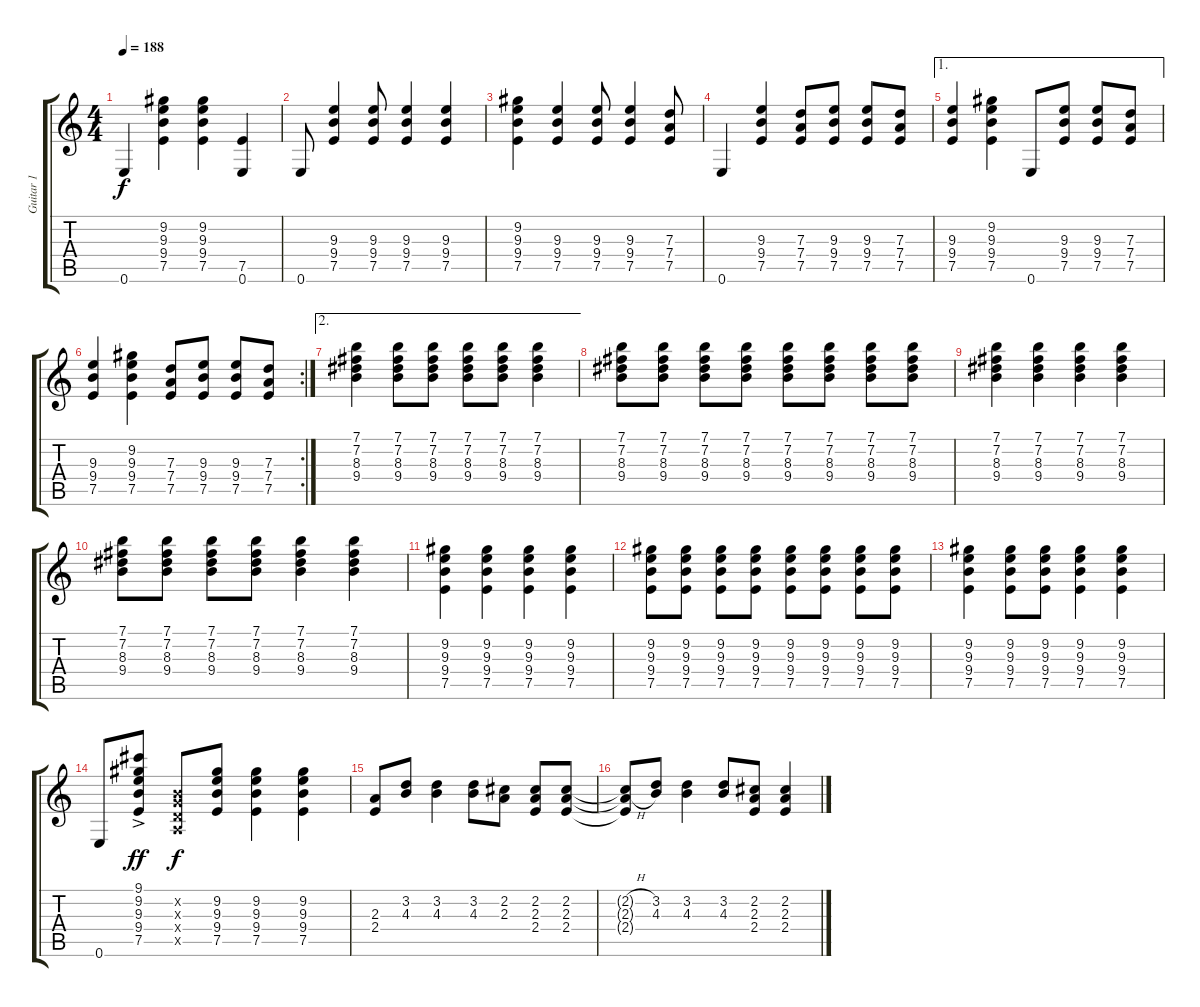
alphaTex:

\track ("Guitar 1" "Guitar 1") {instrument electricguitarclean}
\staff {score tabs}
\tuning (E4 B3 G3 D3 A2 E2) {hide}
\ts (4 4)
\tempo 188
\clef g2
\ks c
0.6.4{dy f} (9.2 9.3 9.4 7.5).4 (9.2 9.3 9.4 7.5).4 (7.5 0.6).4 |
0.6.8 (9.3 9.4 7.5).4 (9.3 9.4 7.5).8 (9.3 9.4 7.5).4 (9.3 9.4 7.5).4 |
(9.2 9.3 9.4 7.5).4 (9.3 9.4 7.5).4 (9.3 9.4 7.5).8 (9.3 9.4 7.5).4 (7.3 7.4 7.5).8 |
0.6.4 (9.3 9.4 7.5).4 (7.3 7.4 7.5).8 (9.3 9.4 7.5).8 (9.3 9.4 7.5).8 (7.3 7.4 7.5).8 |
\ae 1
(9.3 9.4 7.5).4 (9.2 9.3 9.4 7.5).4 0.6.8 (9.3 9.4 7.5).8 (9.3 9.4 7.5).8 (7.3 7.4 7.5).8 |
\rc 2
(9.3 9.4 7.5).4 (9.2 9.3 9.4 7.5).4 (7.3 7.4 7.5).8 (9.3 9.4 7.5).8 (9.3 9.4 7.5).8 (7.3 7.4 7.5).8 |
\ae 2
(7.1 7.2 8.3 9.4).4 (7.1 7.2 8.3 9.4).8 (7.1 7.2 8.3 9.4).8 (7.1 7.2 8.3 9.4).8 (7.1 7.2 8.3 9.4).8 (7.1 7.2 8.3 9.4).4 |
(7.1 7.2 8.3 9.4).8 (7.1 7.2 8.3 9.4).8 (7.1 7.2 8.3 9.4).8 (7.1 7.2 8.3 9.4).8 (7.1 7.2 8.3 9.4).8 (7.1 7.2 8.3 9.4).8 (7.1 7.2 8.3 9.4).8 (7.1 7.2 8.3 9.4).8 |
(7.1 7.2 8.3 9.4).4 (7.1 7.2 8.3 9.4).4 (7.1 7.2 8.3 9.4).4 (7.1 7.2 8.3 9.4).4 |
(7.1 7.2 8.3 9.4).8 (7.1 7.2 8.3 9.4).8 (7.1 7.2 8.3 9.4).8 (7.1 7.2 8.3 9.4).8 (7.1 7.2 8.3 9.4).4 (7.1 7.2 8.3 9.4).4 |
(9.2 9.3 9.4 7.5).4 (9.2 9.3 9.4 7.5).4 (9.2 9.3 9.4 7.5).4 (9.2 9.3 9.4 7.5).4 |
(9.2 9.3 9.4 7.5).8 (9.2 9.3 9.4 7.5).8 (9.2 9.3 9.4 7.5).8 (9.2 9.3 9.4 7.5).8 (9.2 9.3 9.4 7.5).8 (9.2 9.3 9.4 7.5).8 (9.2 9.3 9.4 7.5).8 (9.2 9.3 9.4 7.5).8 |
(9.2 9.3 9.4 7.5).4 (9.2 9.3 9.4 7.5).8 (9.2 9.3 9.4 7.5).8 (9.2 9.3 9.4 7.5).4 (9.2 9.3 9.4 7.5).4 |
0.6.8 (9.1{ac} 9.2 9.3 9.4 7.5).8{dy ff} (0.2{x} 0.3{x} 0.4{x} 0.5{x}).8{dy f} (9.2 9.3 9.4 7.5).8 (9.2 9.3 9.4 7.5).4 (9.2 9.3 9.4 7.5).4 |
(2.3 2.4).8 (3.2 4.3).8 (3.2 4.3).4 (3.2 4.3).8 (2.2 2.3).8 (2.2 2.3 2.4).8 (2.2 2.3 2.4).8 |
(2.2{h t} 2.3{h t} 2.4{t}).8 (3.2 4.3).8 (3.2 4.3).4 (3.2 4.3).8 (2.2 2.3 2.4).8 (2.2{ss} 2.3{ss} 2.4{ss}).4
